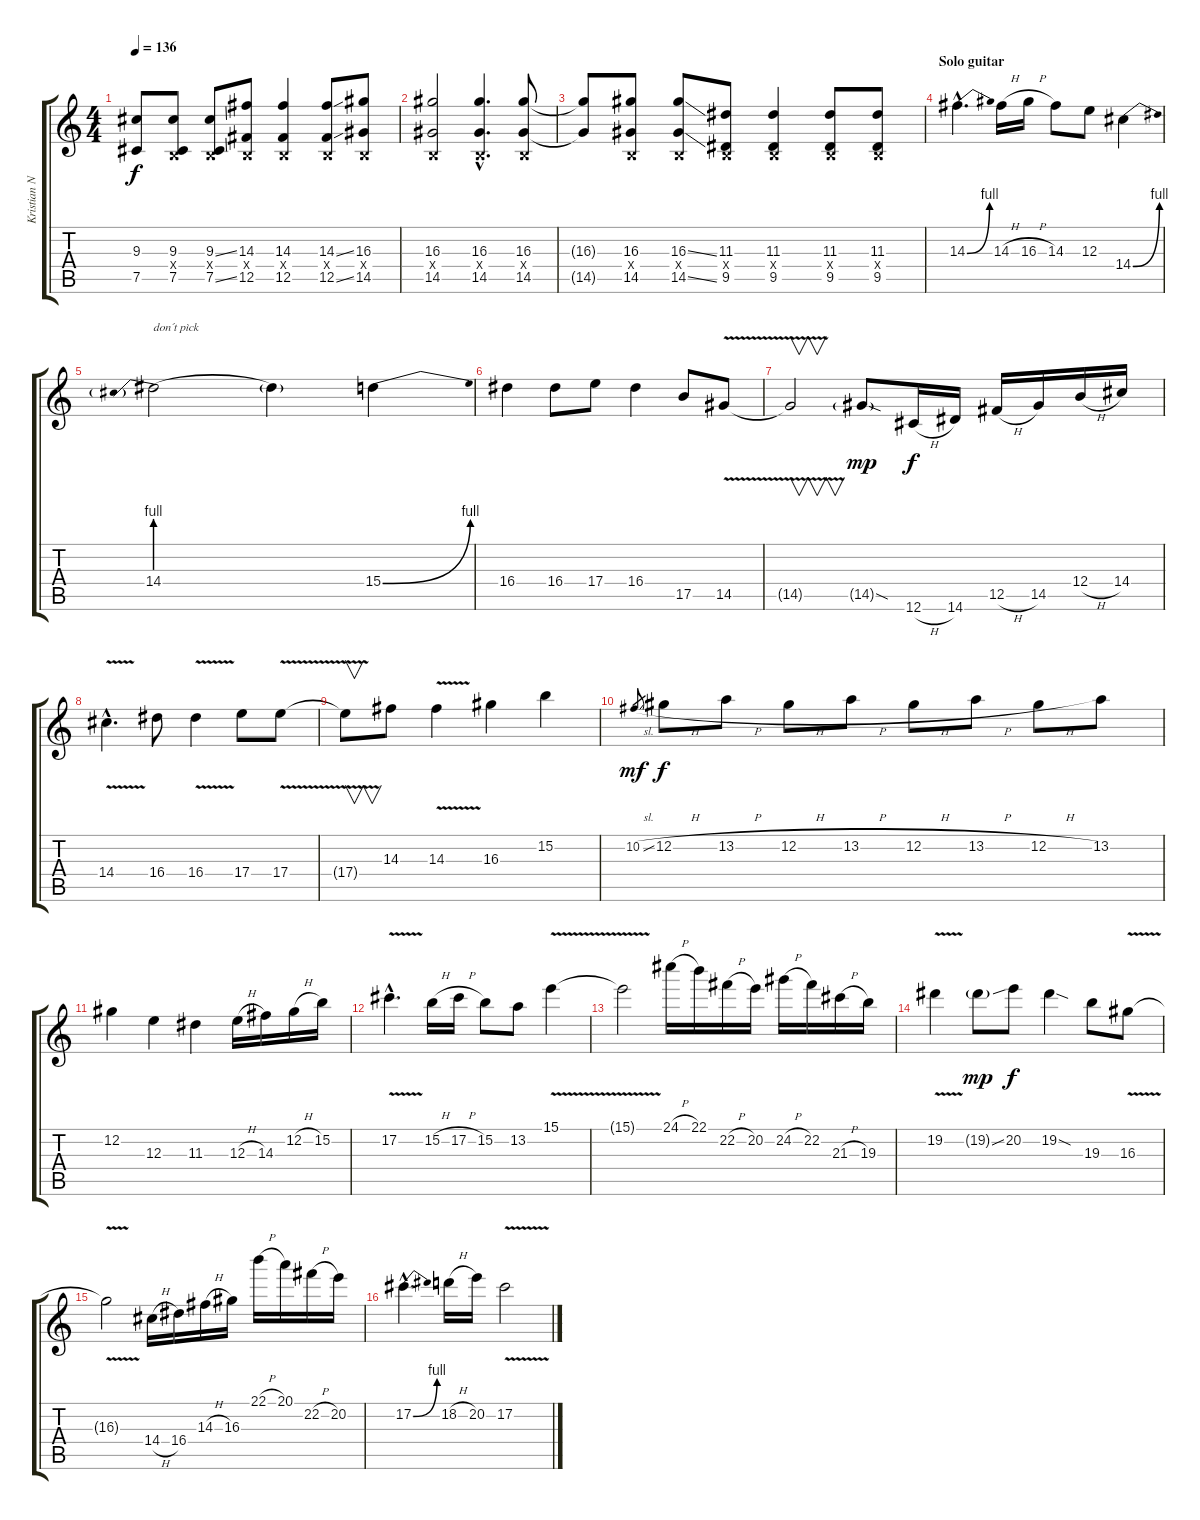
\track ("Kristian Niemann" "Kristian N") {instrument distortionguitar}
\staff {score tabs}
\tuning (Db4 Ab3 E3 B2 Gb2 Db2) {hide}
\ts (4 4)
\tempo 136
\clef g2
\ks c
(9.3{t} 7.5{t}).8{dy f} (9.3 0.4{x} 7.5).8 (9.3{ss} 0.4{x} 7.5{ss}).8 (14.3 0.4{x} 12.5).8 (14.3 0.4{x} 12.5).4 (14.3{ss} 0.4{x} 12.5{ss}).8 (16.3 0.4{x} 14.5).8 |
(16.3 0.4{x} 14.5).2 (16.3{hac} 0.4{hac x} 14.5{hac}).4{d} (16.3 0.4{x} 14.5).8 |
(16.3{t} 14.5{t}).8 (16.3 0.4{x} 14.5).8 (16.3{ss} 0.4{x} 14.5{ss}).8 (11.3 0.4{x} 9.5).8 (11.3 0.4{x} 9.5).4 (11.3 0.4{x} 9.5).8 (11.3 0.4{x} 9.5).8 |
\section ("" "Solo guitar")
14.3{be (bend 0 0 60 4) hac}.4{d volume 14} 14.3{h}.16 16.3{h}.16 14.3.8 12.3.8 14.4{be (bend 0 0 60 4)}.4 |
14.4{be (prebend 0 4 60 4)}.2{txt "don´t pìck"} 14.4{t}.4 15.4{be (bend 0 0 60 4)}.4 |
16.4.4 16.4.8 17.4.8 16.4.4 17.5.8 14.5{v}.8 |
14.5{t}.2{v} 14.5{sod g}.8{dy mp} 12.6{h}.16{dy f} 14.6.16 12.5{h}.16 14.5.16 12.4{h}.16 14.4.16 |
14.4{v hac}.4{d} 16.4.8 16.4{v}.4 17.4.8 17.4{v}.8 |
17.4{t}.8{v} 14.3.8 14.3{v}.4 16.3.4 15.2.4 |
10.2{sl}.8{gr dy mf} 12.2{h}.8{dy f} 13.2{h}.8 12.2{h}.8 13.2{h}.8 12.2{h}.8 13.2{h}.8 12.2{h}.8 13.2.8 |
12.2.4 12.3.4 11.3.4 12.3{h}.16 14.3.16 12.2{h}.16 15.2.16 |
17.2{v hac}.4{d} 15.2{h}.16 17.2{h}.16 15.2.8 13.2.8 15.1{v}.4 |
15.1{t}.2 24.1{h}.16 22.1.16 22.2{h}.16 20.2.16 24.2{h}.16 22.2.16 21.3{h}.16 19.3.16 |
19.2{v}.4 19.2{ss g}.8{dy mp} 20.2.8{dy f} 19.2{sod}.4 19.3.8 16.3{v}.8 |
16.3{t}.2 14.4{h}.16 16.4.16 14.3{h}.16 16.3.16 22.1{h}.16 20.1.16 22.2{h}.16 20.2.16 |
17.2{be (bend 0 0 60 4) hac}.4{d} 18.2{h}.16 20.2.16 17.2{v}.2
